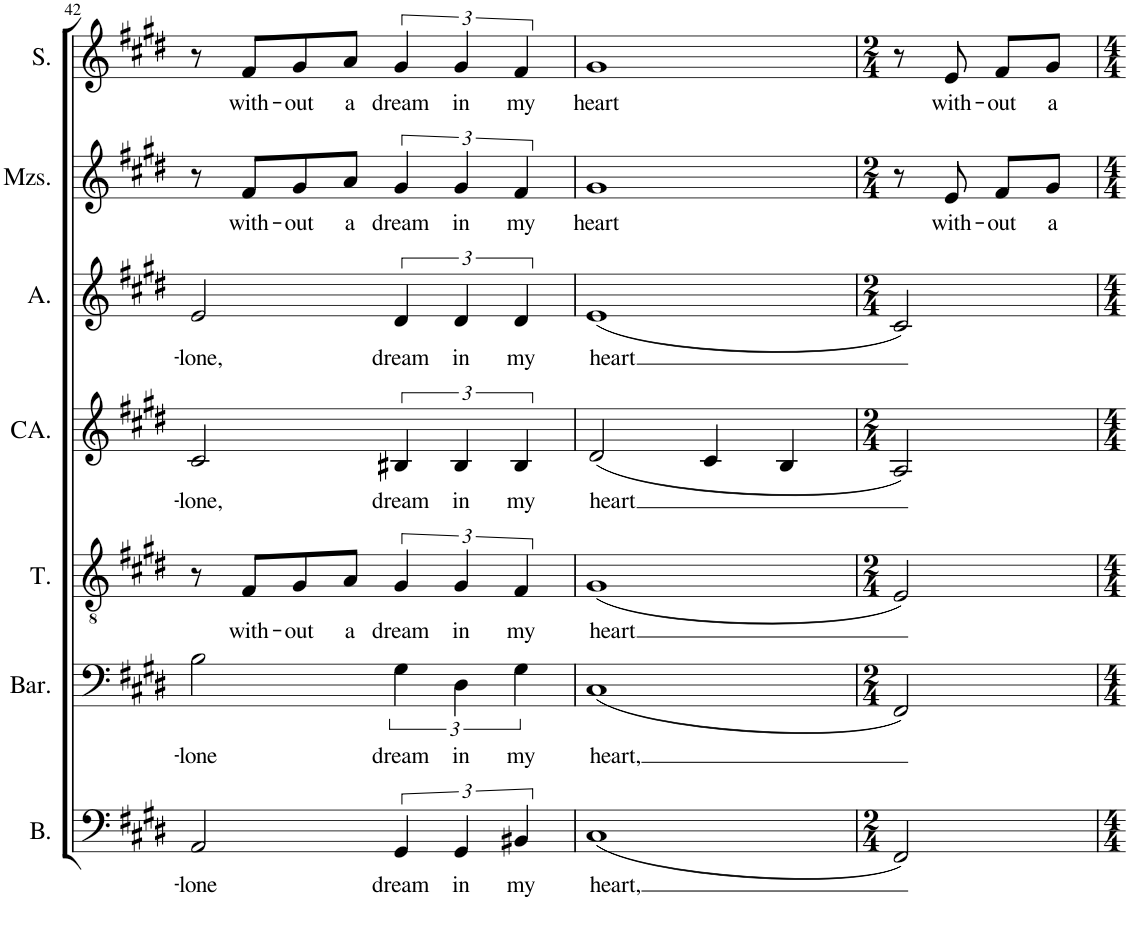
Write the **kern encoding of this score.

**kern	**text	**kern	**text	**kern	**text	**kern	**text	**kern	**text	**kern	**text	**kern	**text
*part7	*part7	*part6	*part6	*part5	*part5	*part4	*part4	*part3	*part3	*part2	*part2	*part1	*part1
*staff7	*staff7	*staff6	*staff6	*staff5	*staff5	*staff4	*staff4	*staff3	*staff3	*staff2	*staff2	*staff1	*staff1
*I"Bass	*	*I"Baritone	*	*I"Tenor	*	*I"C. Alto	*	*I"Alto	*	*I"Mezzo-soprano	*	*I"Soprano	*
*I'B.	*	*I'Bar.	*	*I'T.	*	*I'CA.	*	*I'A.	*	*I'Mzs.	*	*I'S.	*
!!LO:PB:g=z
*clefF4	*	*clefF4	*	*clefGv2	*	*clefG2	*	*clefG2	*	*clefG2	*	*clefG2	*
*k[f#c#g#d#]	*	*k[f#c#g#d#]	*	*k[f#c#g#d#]	*	*k[f#c#g#d#]	*	*k[f#c#g#d#]	*	*k[f#c#g#d#]	*	*k[f#c#g#d#]	*
*M4/4	*	*M4/4	*	*M4/4	*	*M4/4	*	*M4/4	*	*M4/4	*	*M4/4	*
=42	=42	=42	=42	=42	=42	=42	=42	=42	=42	=42	=42	=42	=42
!	!LO:LY:b	!	!LO:LY:b	!	!	!	!LO:LY:b	!	!LO:LY:b	!	!	!	!
2AA/	-lone	2B\	-lone	8r	.	2c#/	lone,	2e/	lone,	8r	.	8r	.
!	!	!	!	!	!LO:LY:b	!	!	!	!	!	!LO:LY:b	!	!LO:LY:b
.	.	.	.	8F#/L	with-	.	.	.	.	8f#/L	with-	8f#/L	with-
!	!	!	!	!	!LO:LY:b	!	!	!	!	!	!LO:LY:b	!	!LO:LY:b
.	.	.	.	8G#/	-out	.	.	.	.	8g#/	-out	8g#/	-out
!	!	!	!	!	!LO:LY:b	!	!	!	!	!	!LO:LY:b	!	!LO:LY:b
.	.	.	.	8A/J	a	.	.	.	.	8a/J	a	8a/J	a
!	!LO:LY:b	!	!LO:LY:b	!	!LO:LY:b	!	!LO:LY:b	!	!LO:LY:b	!	!LO:LY:b	!	!LO:LY:b
6GG#/	dream	6G#\	dream	6G#/	dream	6B#X/	dream	6d#/	dream	6g#/	dream	6g#/	dream
!	!LO:LY:b	!	!LO:LY:b	!	!LO:LY:b	!	!LO:LY:b	!	!LO:LY:b	!	!LO:LY:b	!	!LO:LY:b
6GG#/	in	6D#\	in	6G#/	in	6B#/	in	6d#/	in	6g#/	in	6g#/	in
!	!LO:LY:b	!	!LO:LY:b	!	!LO:LY:b	!	!LO:LY:b	!	!LO:LY:b	!	!LO:LY:b	!	!LO:LY:b
6BB#X/	my	6G#\	my	6F#/	my	6B#/	my	6d#/	my	6f#/	my	6f#/	my
=43	=43	=43	=43	=43	=43	=43	=43	=43	=43	=43	=43	=43	=43
!	!LO:LY:b	!	!LO:LY:b	!	!LO:LY:b	!	!LO:LY:b	!	!LO:LY:b	!	!LO:LY:b	!	!LO:LY:b
(1C#	heart,	(1C#	heart,	(1G#	heart	(2d#/	heart	(1e	heart	1g#	heart	1g#	heart
.	.	.	.	.	.	4c#/	.	.	.	.	.	.	.
.	.	.	.	.	.	4B/	.	.	.	.	.	.	.
=44	=44	=44	=44	=44	=44	=44	=44	=44	=44	=44	=44	=44	=44
*M2/4	*	*M2/4	*	*M2/4	*	*M2/4	*	*M2/4	*	*M2/4	*	*M2/4	*
2FF#/)	.	2FF#/)	.	2E/)	.	2A/)	.	2c#/)	.	8r	.	8r	.
!	!	!	!	!	!	!	!	!	!	!	!LO:LY:b	!	!LO:LY:b
.	.	.	.	.	.	.	.	.	.	8e/	with-	8e/	with-
!	!	!	!	!	!	!	!	!	!	!	!LO:LY:b	!	!LO:LY:b
.	.	.	.	.	.	.	.	.	.	8f#/L	-out	8f#/L	-out
!	!	!	!	!	!	!	!	!	!	!	!LO:LY:b	!	!LO:LY:b
.	.	.	.	.	.	.	.	.	.	8g#/J	a	8g#/J	a
=	=	=	=	=	=	=	=	=	=	=	=	=	=
*-	*-	*-	*-	*-	*-	*-	*-	*-	*-	*-	*-	*-	*-
